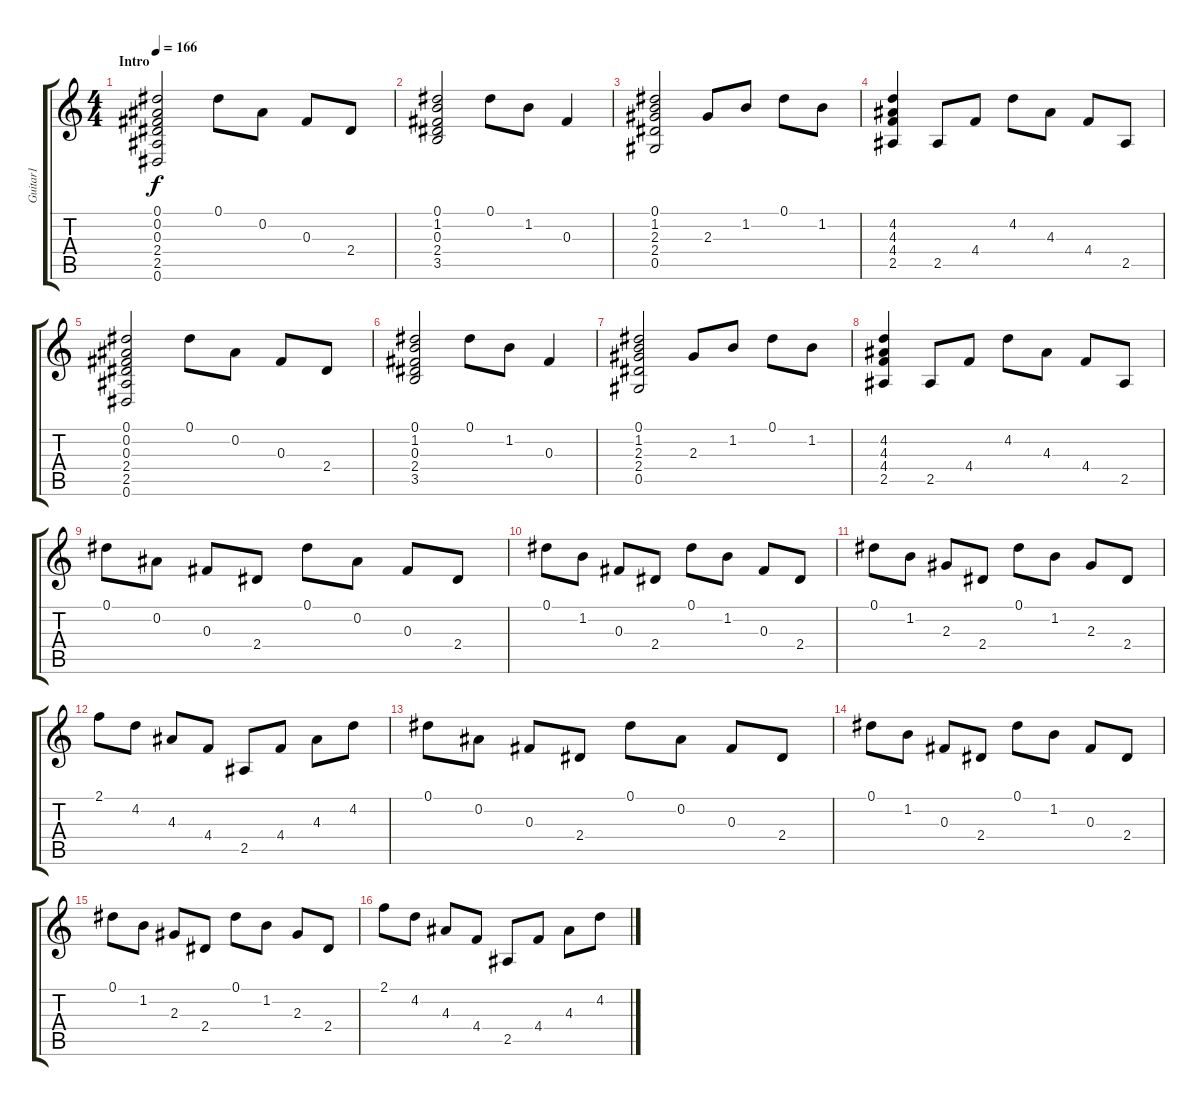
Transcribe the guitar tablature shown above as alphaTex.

\track ("Guitar1" "Guitar1") {instrument distortionguitar}
\staff {score tabs}
\tuning (Eb4 Bb3 Gb3 Db3 Ab2 Eb2) {hide}
\ts (4 4)
\section ("" "Intro")
\tempo 166
\tempo 144
\tempo 166
\clef g2
\ks c
(0.1 0.2 0.3 2.4 2.5 0.6).2{dy f instrument acousticguitarnylon} 0.1.8 0.2.8 0.3.8 2.4.8 |
(0.1 1.2 0.3 2.4 3.5).2 0.1.8 1.2.8 0.3.4 |
(0.1 1.2 2.3 2.4 0.5).2 2.3.8 1.2.8 0.1.8 1.2.8 |
(4.2 4.3 4.4 2.5).4 2.5.8 4.4.8 4.2.8 4.3.8 4.4.8 2.5.8 |
(0.1 0.2 0.3 2.4 2.5 0.6).2 0.1.8 0.2.8 0.3.8 2.4.8 |
(0.1 1.2 0.3 2.4 3.5).2 0.1.8 1.2.8 0.3.4 |
(0.1 1.2 2.3 2.4 0.5).2 2.3.8 1.2.8 0.1.8 1.2.8 |
(4.2 4.3 4.4 2.5).4 2.5.8 4.4.8 4.2.8 4.3.8 4.4.8 2.5.8 |
0.1.8 0.2.8 0.3.8 2.4.8 0.1.8 0.2.8 0.3.8 2.4.8 |
0.1.8 1.2.8 0.3.8 2.4.8 0.1.8 1.2.8 0.3.8 2.4.8 |
0.1.8 1.2.8 2.3.8 2.4.8 0.1.8 1.2.8 2.3.8 2.4.8 |
2.1.8 4.2.8 4.3.8 4.4.8 2.5.8 4.4.8 4.3.8 4.2.8 |
0.1.8 0.2.8 0.3.8 2.4.8 0.1.8 0.2.8 0.3.8 2.4.8 |
0.1.8 1.2.8 0.3.8 2.4.8 0.1.8 1.2.8 0.3.8 2.4.8 |
0.1.8 1.2.8 2.3.8 2.4.8 0.1.8 1.2.8 2.3.8 2.4.8 |
2.1.8 4.2.8 4.3.8 4.4.8 2.5.8 4.4.8 4.3.8 4.2.8
